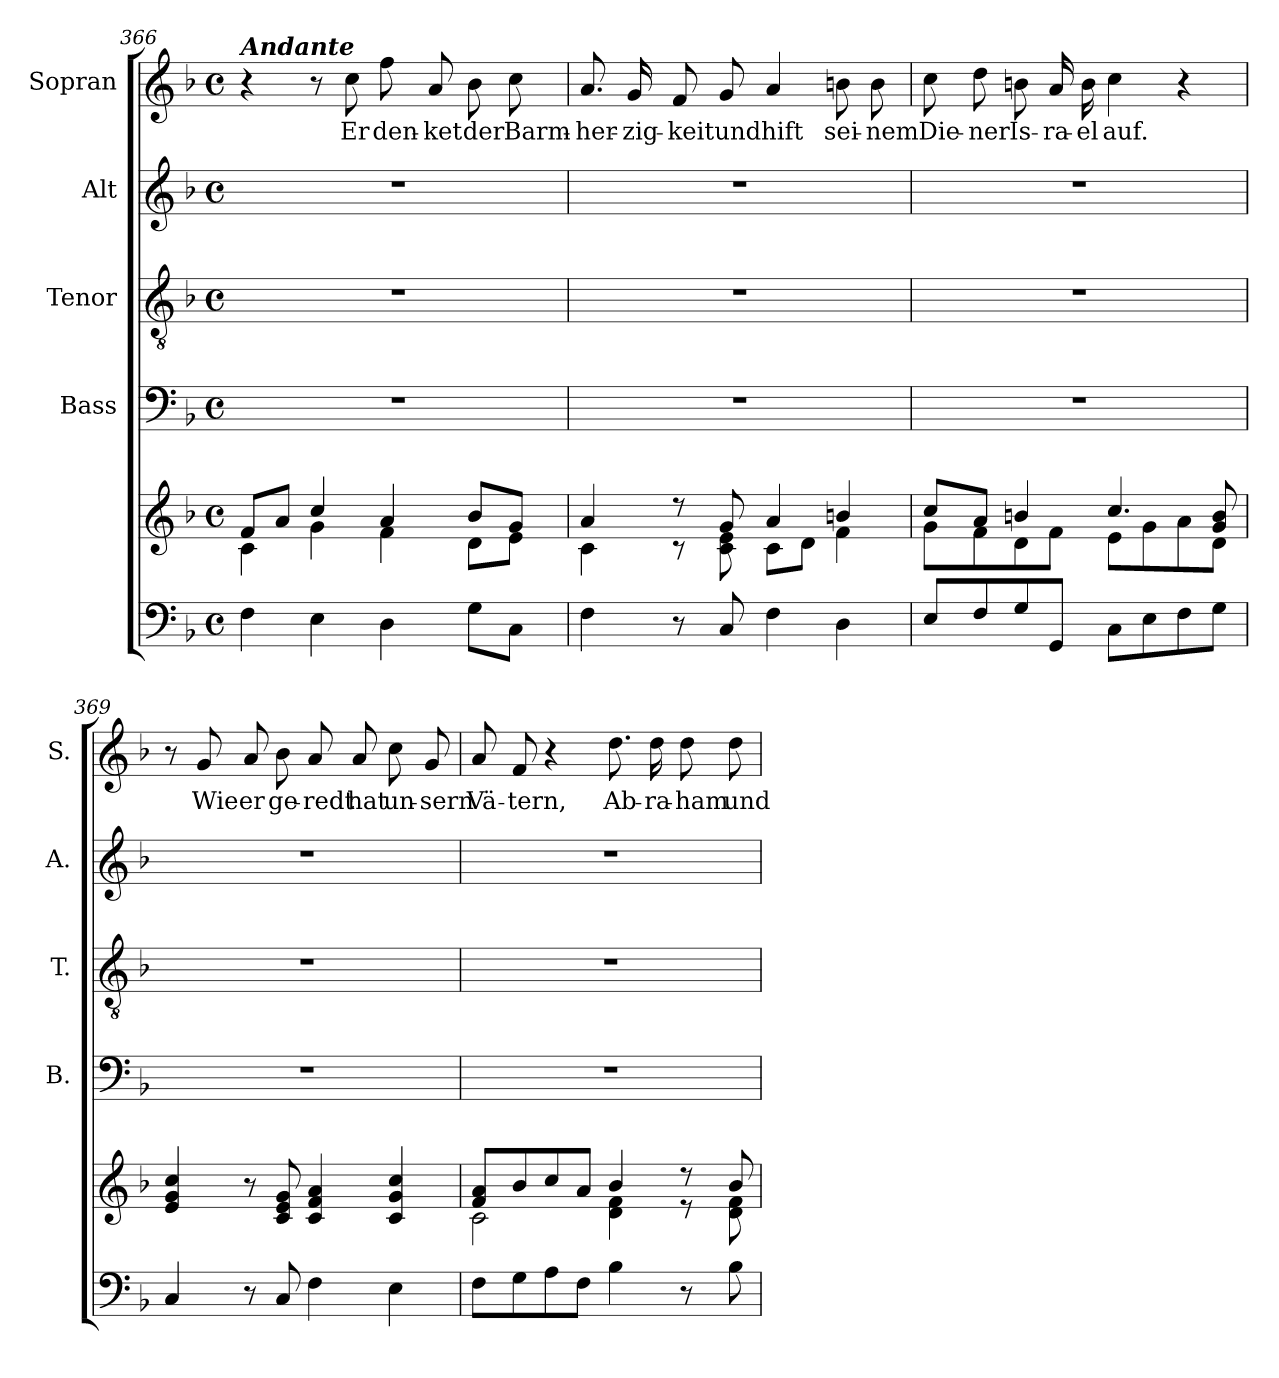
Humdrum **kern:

**kern	**kern	**kern	**kern	**kern	**kern	**text
*part5	*part5	*part4	*part3	*part2	*part1	*part1
*staff6	*staff5	*staff4	*staff3	*staff2	*staff1	*staff1
*	*	*I"Bass	*I"Tenor	*I"Alt	*I"Sopran	*
*	*	*I'B.	*I'T.	*I'A.	*I'S.	*
!!LO:PB:g=z
*clefF4	*clefG2	*clefF4	*clefGv2	*clefG2	*clefG2	*
*k[b-]	*k[b-]	*k[b-]	*k[b-]	*k[b-]	*k[b-]	*
*F:	*F:	*F:	*F:	*F:	*F:	*
*M4/4	*M4/4	*M4/4	*M4/4	*M4/4	*M4/4	*
*met(c)	*met(c)	*met(c)	*met(c)	*met(c)	*met(c)	*
=366	=366	=366	=366	=366	=366	=366
*	*^	*	*	*	*	*
!	!	!	!	!	!	!LO:TX:a:Bi:t=Andante	!
4F\	8f/L	4c\	1r	1r	1r	4r	.
.	8a/J	.	.	.	.	.	.
4E\	4cc/	4g\	.	.	.	8r	.
!	!	!	!	!	!	!	!LO:LY:b
.	.	.	.	.	.	8cc\	Er
!	!	!	!	!	!	!	!LO:LY:b
4D\	4a/	4f\	.	.	.	8ff\	den-
!	!	!	!	!	!	!	!LO:LY:b
.	.	.	.	.	.	8a/	-ket
!	!	!	!	!	!	!	!LO:LY:b
8G\L	8b-/L	8d\L	.	.	.	8b-\	der
!	!	!	!	!	!	!	!LO:LY:b
8C\J	8g/J	8e\J	.	.	.	8cc\	Barm-
=367	=367	=367	=367	=367	=367	=367	=367
!	!	!	!	!	!	!	!LO:LY:b
4F\	4a/	4c\	1r	1r	1r	8.a/	-her-
!	!	!	!	!	!	!	!LO:LY:b
.	.	.	.	.	.	16g/	-zig-
!	!	!	!	!	!	!	!LO:LY:b
8r	8r	8r	.	.	.	8f/	-keit
!	!	!	!	!	!	!	!LO:LY:b
8C/	8g/	8c\ 8e\	.	.	.	8g/	und
!	!	!	!	!	!	!	!LO:LY:b
4F\	4a/	8c\L	.	.	.	4a/	hift
.	.	8d\J	.	.	.	.	.
!	!	!	!	!	!	!	!LO:LY:b
4D\	4bn/	4f\	.	.	.	8bn\	sei-
!	!	!	!	!	!	!	!LO:LY:b
.	.	.	.	.	.	8b\	-nem
=368	=368	=368	=368	=368	=368	=368	=368
!	!	!	!	!	!	!	!LO:LY:b
8E/L	8cc/L	8g\L	1r	1r	1r	8cc\	Die-
!	!	!	!	!	!	!	!LO:LY:b
8F/	8a/J	8f\	.	.	.	8dd\	-ner
!	!	!	!	!	!	!	!LO:LY:b
8G/	4bn/	8d\	.	.	.	8bn\	Is-
!	!	!	!	!	!	!	!LO:LY:b
8GG/J	.	8f\J	.	.	.	16a/	-ra-
!	!	!	!	!	!	!	!LO:LY:b
.	.	.	.	.	.	16b\	-el
!	!	!	!	!	!	!	!LO:LY:b
8C\L	4.cc/	8e\L	.	.	.	4cc\	auf.
8E\	.	8g\	.	.	.	.	.
8F\	.	8a\	.	.	.	4r	.
8G\J	8g/ 8b/	8d\J	.	.	.	.	.
*	*v	*v	*	*	*	*	*
=369	=369	=369	=369	=369	=369	=369
4C/	4e/ 4g/ 4cc/	1r	1r	1r	8r	.
!	!	!	!	!	!	!LO:LY:b
.	.	.	.	.	8g/	Wie
!	!	!	!	!	!	!LO:LY:b
8r	8r	.	.	.	8a/	er
!	!	!	!	!	!	!LO:LY:b
8C/	8c/ 8e/ 8g/	.	.	.	8b-\	ge-
!	!	!	!	!	!	!LO:LY:b
4F\	4c/ 4f/ 4a/	.	.	.	8a/	-redt
!	!	!	!	!	!	!LO:LY:b
.	.	.	.	.	8a/	hat
!	!	!	!	!	!	!LO:LY:b
4E\	4c/ 4g/ 4cc/	.	.	.	8cc\	un-
!	!	!	!	!	!	!LO:LY:b
.	.	.	.	.	8g/	-sern
!!LO:LB:g=z
=370	=370	=370	=370	=370	=370	=370
*	*^	*	*	*	*	*
!	!	!	!	!	!	!	!LO:LY:b
8F\L	8f/ 8a/L	2c\	1r	1r	1r	8a/	Vä-
!	!	!	!	!	!	!	!LO:LY:b
8G\	8b-/	.	.	.	.	8f/	-tern,
8A\	8cc/	.	.	.	.	4r	.
8F\J	8a/J	.	.	.	.	.	.
!	!	!	!	!	!	!	!LO:LY:b
4B-\	4b-/	4d\ 4f\	.	.	.	8.dd\	Ab-
!	!	!	!	!	!	!	!LO:LY:b
.	.	.	.	.	.	16dd\	-ra-
!	!	!	!	!	!	!	!LO:LY:b
8r	8r	8r	.	.	.	8dd\	-ham
!	!	!	!	!	!	!	!LO:LY:b
8B-\	8b-/	8d\ 8f\	.	.	.	8dd\	und
*	*v	*v	*	*	*	*	*
=	=	=	=	=	=	=
*-	*-	*-	*-	*-	*-	*-
